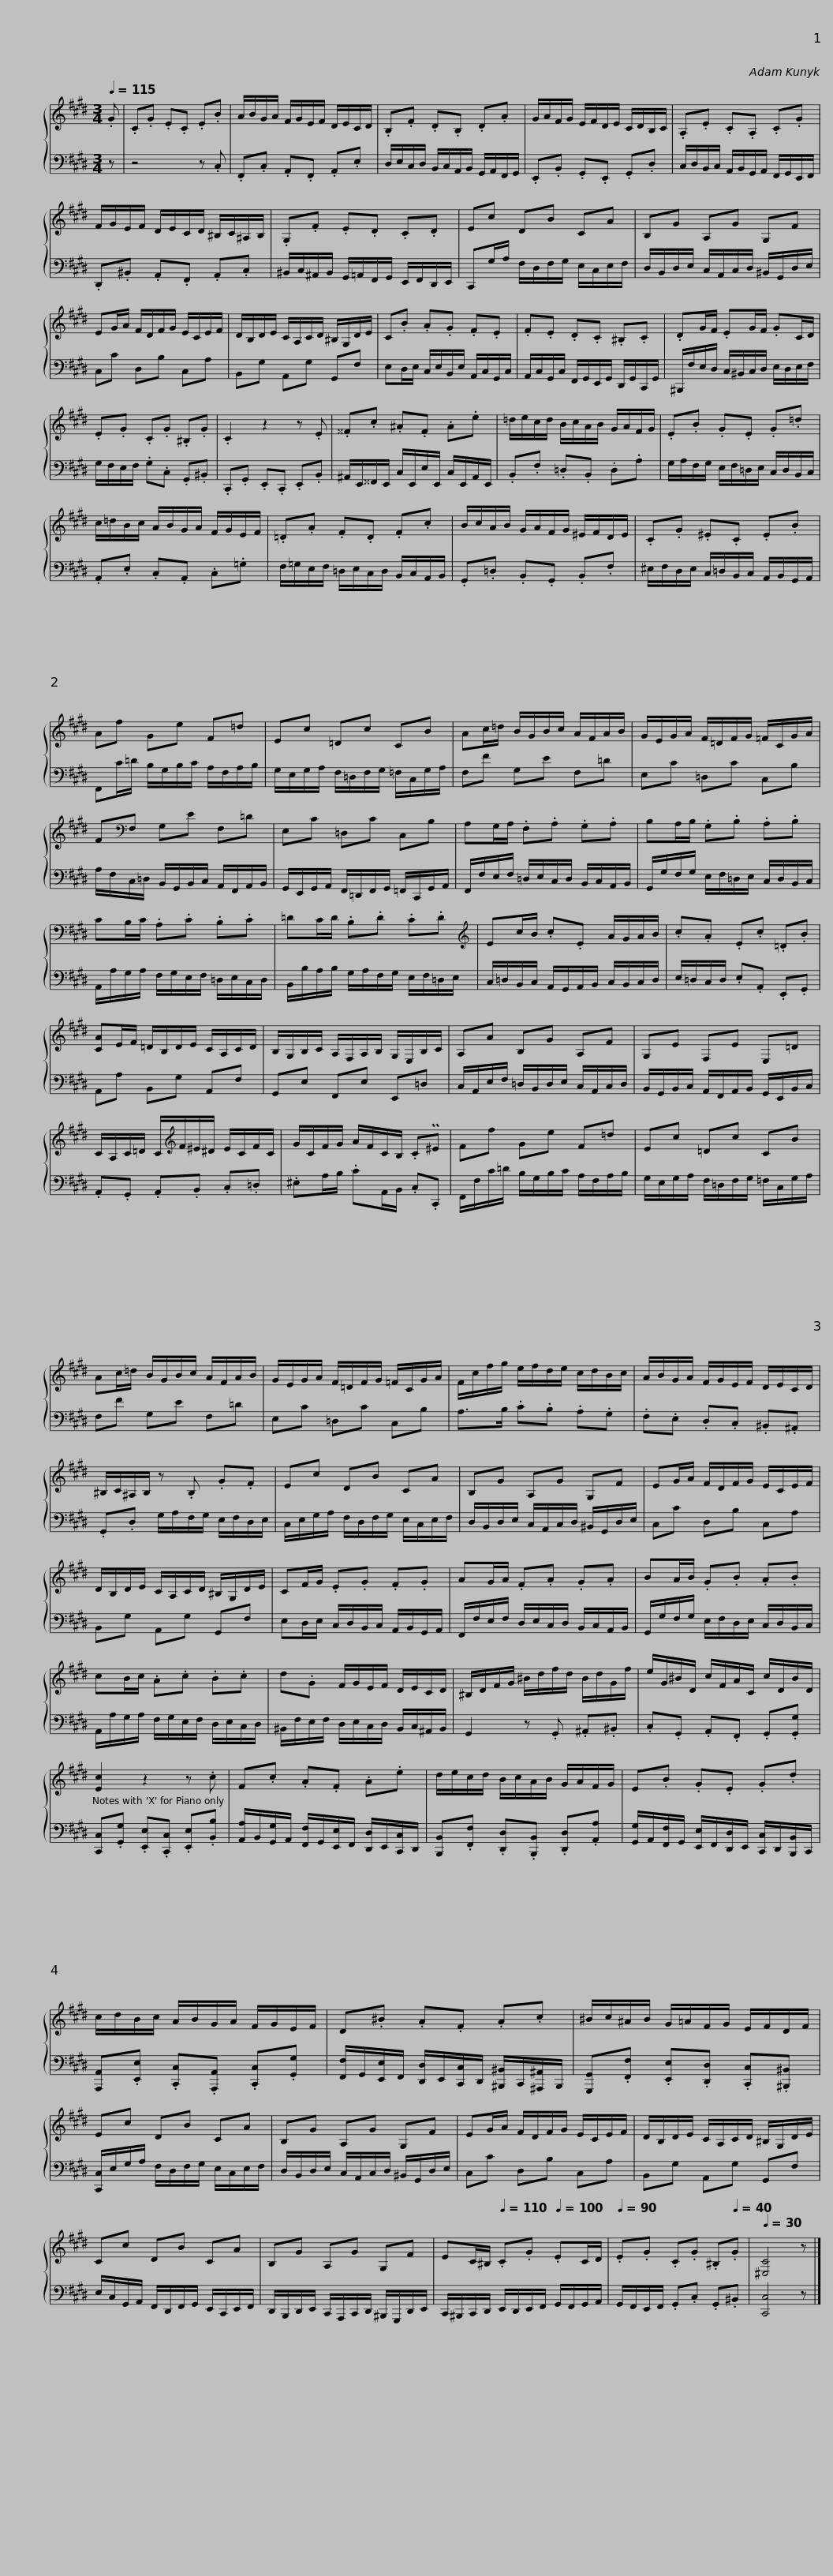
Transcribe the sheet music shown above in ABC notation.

X:1
%%score { 1 | 2 }
L:1/8
Q:1/4=115
M:3/4
I:linebreak $
K:E
V:1 treble
V:2 bass
V:1
 .G | .C.G .E.C .E.B | A/B/G/A/ F/G/E/F/ D/E/C/D/ | .B,.F .D.B, .D.A | G/A/F/G/ E/F/D/E/ C/D/B,/C/ | %5
 .A,.E .C.A, .C.G |$ F/G/E/F/ D/E/C/D/ ^B,/C/^A,/B,/ | .G,.F .E.D .C.D | Ec DB CA | B,G A,G G,F | %10
 EG/A/ F/D/F/G/ E/C/E/F/ |$ D/B,/D/E/ C/A,/C/D/ ^B,/G,/D/E/ | C.B .A.G .F.E | .F.E .D.C .^B,.C | .DG/F/ .EG/F/ .GC/D/ | %15
 .E.G .C.G .^B,.G |$ .C2 z2 z .E | .^^F.c .^A.F .A.e | =d/e/c/d/ B/c/A/B/ G/A/F/G/ | .E.B .G.E .G.=d | %20
 c/=d/B/c/ A/B/G/A/ F/G/E/F/ |$ .=D.A .F.D .F.c | B/c/A/B/ G/A/F/G/ ^E/F/D/E/ | .C.G .^E.C .E.B | Af Ge F=d | %25
 Ec =Dc CB |$ Ac/=d/ B/G/B/c/ A/F/A/B/ | G/E/G/A/ F/=D/F/G/ =F/C/G/A/ | F[K:bass]F, G,E F,=D | E,C =D,C C,B, | %30
 A,G,/A,/ .F,.A, .G,.A, |$ B,A,/B,/ .G,.B, .A,.B, | CB,/C/ .A,.C .B,.C | =DC/D/ .B,.D .C.D |[K:treble] Ec/B/ .c.E A/G/A/B/ | %35
 .c.A .E.c .=D.B |$ [CA]E/F/ =D/B,/D/E/ C/A,/C/D/ | B,/G,/B,/C/ A,/F,/A,/B,/ G,/E,/B,/C/ | A,A B,G A,F | G,E F,E E,=D |$ %40
 C/A,/C/=D/ C/[K:treble]F/^E/^D/ E/C/F/C/ | G/C/F/G/ A/F/C/B,/ .CP^E | Ff Ge F=d | Ec =Dc CB |$ Ac/=d/ B/G/B/c/ A/F/A/B/ | %45
 G/E/G/A/ F/=D/F/G/ =F/C/G/A/ | F/c/f/g/ e/f/d/e/ c/d/B/c/ | A/B/G/A/ F/G/E/F/ D/E/C/D/ | ^B,/C/^A,/B,/ z .B, .G.F |$ Ec DB CA | %50
 B,G A,G G,F | EG/A/ F/D/F/G/ E/C/E/F/ | D/B,/D/E/ C/A,/C/D/ ^B,/G,/D/E/ | CF/G/ .E.G .F.G |$ AG/A/ .F.A .G.A | %55
 BA/B/ .G.B .A.B | cB/c/ .A.c .B.c | d.G F/G/E/F/ D/E/C/D/ | ^B,/D/F/G/ ^B/d/f/d/ B/d/G/f/ |$ e/G/^B/D/ c/F/A/C/ c/D/B/D/ | %60
 [Ec]2 z2 z .c | F.c .A.F .A.e | d/e/c/d/ B/c/A/B/ G/A/F/G/ | E.B .G.E .G.d |$ c/d/B/c/ A/B/G/A/ F/G/E/F/ | %65
 D.^B .A.F .A.c | ^B/c/^A/B/ G/=A/F/G/ E/F/D/F/ | Ec DB CA |$ B,G A,G G,F | EG/A/ F/D/F/G/ E/C/E/F/ | %70
 D/B,/D/E/ C/A,/C/D/ ^B,/G,/D/E/ | Cc DB CA |$ B,G A,G G,F | EC/^B,/[Q:1/4=110] .C.G[Q:1/4=100] .EC/D/ |[Q:1/4=90] .E.G[Q:1/4=80] .C[Q:1/4=70].G[Q:1/4=60] .^B,[Q:1/4=40].G | %75
[Q:1/4=30] [^E,C]4 z |] %76
V:2
 z | z4 z .C, | .F,,.C, .A,,.F,, .A,,.E, | D,/E,/C,/D,/ B,,/C,/A,,/B,,/ G,,/A,,/F,,/G,,/ | .E,,.B,, .G,,.E,, .G,,.D, | %5
 C,/D,/B,,/C,/ A,,/B,,/G,,/A,,/ F,,/G,,/E,,/F,,/ |$ .D,,.^B,, .A,,.F,, .A,,.C, | ^B,,/C,/^A,,/B,,/ G,,/=A,,/F,,/G,,/ E,,/F,,/D,,/E,,/ | C,,G,/A,/ F,/D,/F,/G,/ E,/C,/E,/F,/ | D,/B,,/D,/E,/ C,/A,,/C,/D,/ ^B,,/G,,/D,/E,/ | %10
 C,C D,B, C,A, |$ B,,G, A,,G, G,,F, | E,D,/E,/ C,/E,/B,,/E,/ A,,/C,/G,,/C,/ | A,,/C,/G,,/C,/ F,,/G,,/E,,/G,,/ D,,/G,,/C,,/G,,/ | ^B,,,/F,/E,/D,/ C,/^B,,/C,/D,/ E,/D,/E,/F,/ | %15
 G,/F,/E,/F,/ .G,.C, .G,,.^B,, |$ .C,,.G,, .E,,.C,, .E,,.B,, | ^A,,/E,,/^^F,,/E,,/ C,/E,,/E,/E,,/ C,/E,,/A,,/E,,/ | .B,,.F, .=D,.B,, .D,.A, | G,/A,/F,/G,/ E,/F,/=D,/E,/ C,/D,/B,,/C,/ | %20
 .A,,.E, .C,.A,, .C,.=G, |$ F,/=G,/E,/F,/ =D,/E,/C,/D,/ B,,/C,/A,,/B,,/ | .G,,.=D, .B,,.G,, .B,,.F, | ^E,/F,/D,/E,/ C,/=D,/B,,/C,/ A,,/B,,/G,,/A,,/ | F,,C/=D/ B,/G,/B,/C/ A,/F,/A,/B,/ | %25
 G,/E,/G,/A,/ F,/=D,/F,/G,/ =F,/C,/G,/A,/ |$ F,F G,E F,=D | E,C =D,C C,B, | A,/F,/C,/=D,/ B,,/G,,/B,,/C,/ A,,/F,,/A,,/B,,/ | G,,/E,,/G,,/A,,/ F,,/=D,,/F,,/G,,/ =F,,/C,,/G,,/A,,/ | %30
 F,,/F,/E,/F,/ =D,/E,/C,/D,/ B,,/C,/A,,/B,,/ |$ G,,/G,/F,/G,/ E,/F,/=D,/E,/ C,/D,/B,,/C,/ | A,,/A,/G,/A,/ F,/G,/E,/F,/ =D,/E,/C,/D,/ | B,,/B,/A,/B,/ G,/A,/F,/G,/ E,/F,/=D,/E,/ | C,/=D,/B,,/C,/ A,,/G,,/A,,/B,,/ C,/B,,/C,/D,/ | %35
 E,/=D,/C,/D,/ .E,.A,, .E,,.G,, |$ A,,A, B,,G, A,,F, | G,,E, F,,E, E,,=D, | C,/A,,/E,/F,/ =D,/B,,/D,/E,/ C,/A,,/C,/D,/ | B,,/G,,/B,,/C,/ A,,/F,,/A,,/B,,/ G,,/E,,/B,,/C,/ |$ %40
 .A,,.G,, .A,,.B,, .C,.=D, | .^E,A,/B,/ .CA,,/B,,/ .C,.C,, | F,,/F,/C/=D/ B,/G,/B,/C/ A,/F,/A,/B,/ | G,/E,/G,/A,/ F,/=D,/F,/G,/ =F,/C,/G,/A,/ |$ F,F G,E F,=D | %45
 E,C =D,C C,B, | A,>B, .C.B, .A,.G, | .F,.E, .D,.C, .^B,,.^A,, | .G,,.D, G,/A,/F,/G,/ E,/F,/D,/E,/ |$ C,/E,/G,/A,/ F,/D,/F,/G,/ E,/C,/E,/F,/ | %50
 D,/B,,/D,/E,/ C,/A,,/C,/D,/ ^B,,/G,,/D,/E,/ | C,C D,B, C,A, | B,,G, A,,G, G,,F, | E,D,/E,/ C,/D,/B,,/C,/ A,,/B,,/G,,/A,,/ |$ F,,/F,/E,/F,/ D,/E,/C,/D,/ B,,/C,/A,,/B,,/ | %55
 G,,/G,/F,/G,/ E,/F,/D,/E,/ C,/D,/B,,/C,/ | A,,/A,/G,/A,/ F,/G,/E,/F,/ D,/E,/C,/D,/ | ^B,,/F,/E,/F,/ D,/E,/C,/D,/ B,,/C,/^A,,/B,,/ | G,,2 z .G,, .^A,,.^B,, |$ .C,.G,, .A,,.F,, .G,,.[G,,G,] | %60
 [C,,C,].[G,,G,] .[E,,E,].[C,,C,] .[E,,E,].[B,,B,] | [A,,A,]/B,,/[G,,G,]/A,,/ [F,,F,]/G,,/[E,,E,]/F,,/ [D,,D,]/E,,/[C,,C,]/D,,/ | [B,,,B,,].[F,,F,] .[D,,D,].[B,,,B,,] .[D,,D,].[A,,A,] | [G,,G,]/A,,/[F,,F,]/G,,/ [E,,E,]/F,,/[D,,D,]/E,,/ [C,,C,]/D,,/[B,,,B,,]/C,,/ |$ [A,,,A,,].[E,,E,] .[C,,C,].[A,,,A,,] .[C,,C,].[G,,G,] | %65
 [F,,F,]/G,,/[E,,E,]/F,,/ [D,,D,]/E,,/[C,,C,]/D,,/ [^B,,,^B,,]/C,,/[^A,,,^A,,]/B,,,/ | [G,,,G,,].[F,,F,] .[E,,E,].[D,,D,] .[C,,C,].[^B,,,^B,,] | [C,,C,]/E,/G,/A,/ F,/D,/F,/G,/ E,/C,/E,/F,/ |$ D,/B,,/D,/E,/ C,/A,,/C,/D,/ ^B,,/G,,/D,/E,/ | C,C D,B, C,A, | %70
 B,,G, A,,G, G,,F, | E,/C,/G,,/A,,/ F,,/D,,/F,,/G,,/ E,,/C,,/E,,/F,,/ |$ D,,/B,,,/D,,/E,,/ C,,/A,,,/C,,/D,,/ ^B,,,/G,,,/D,,/E,,/ | C,,/^B,,,/C,,/D,,/ E,,/D,,/E,,/F,,/ G,,/F,,/G,,/A,,/ | G,,/F,,/E,,/F,,/ .G,,.C, .G,,.^B,, | %75
 [C,,C,]4 z |] %76
